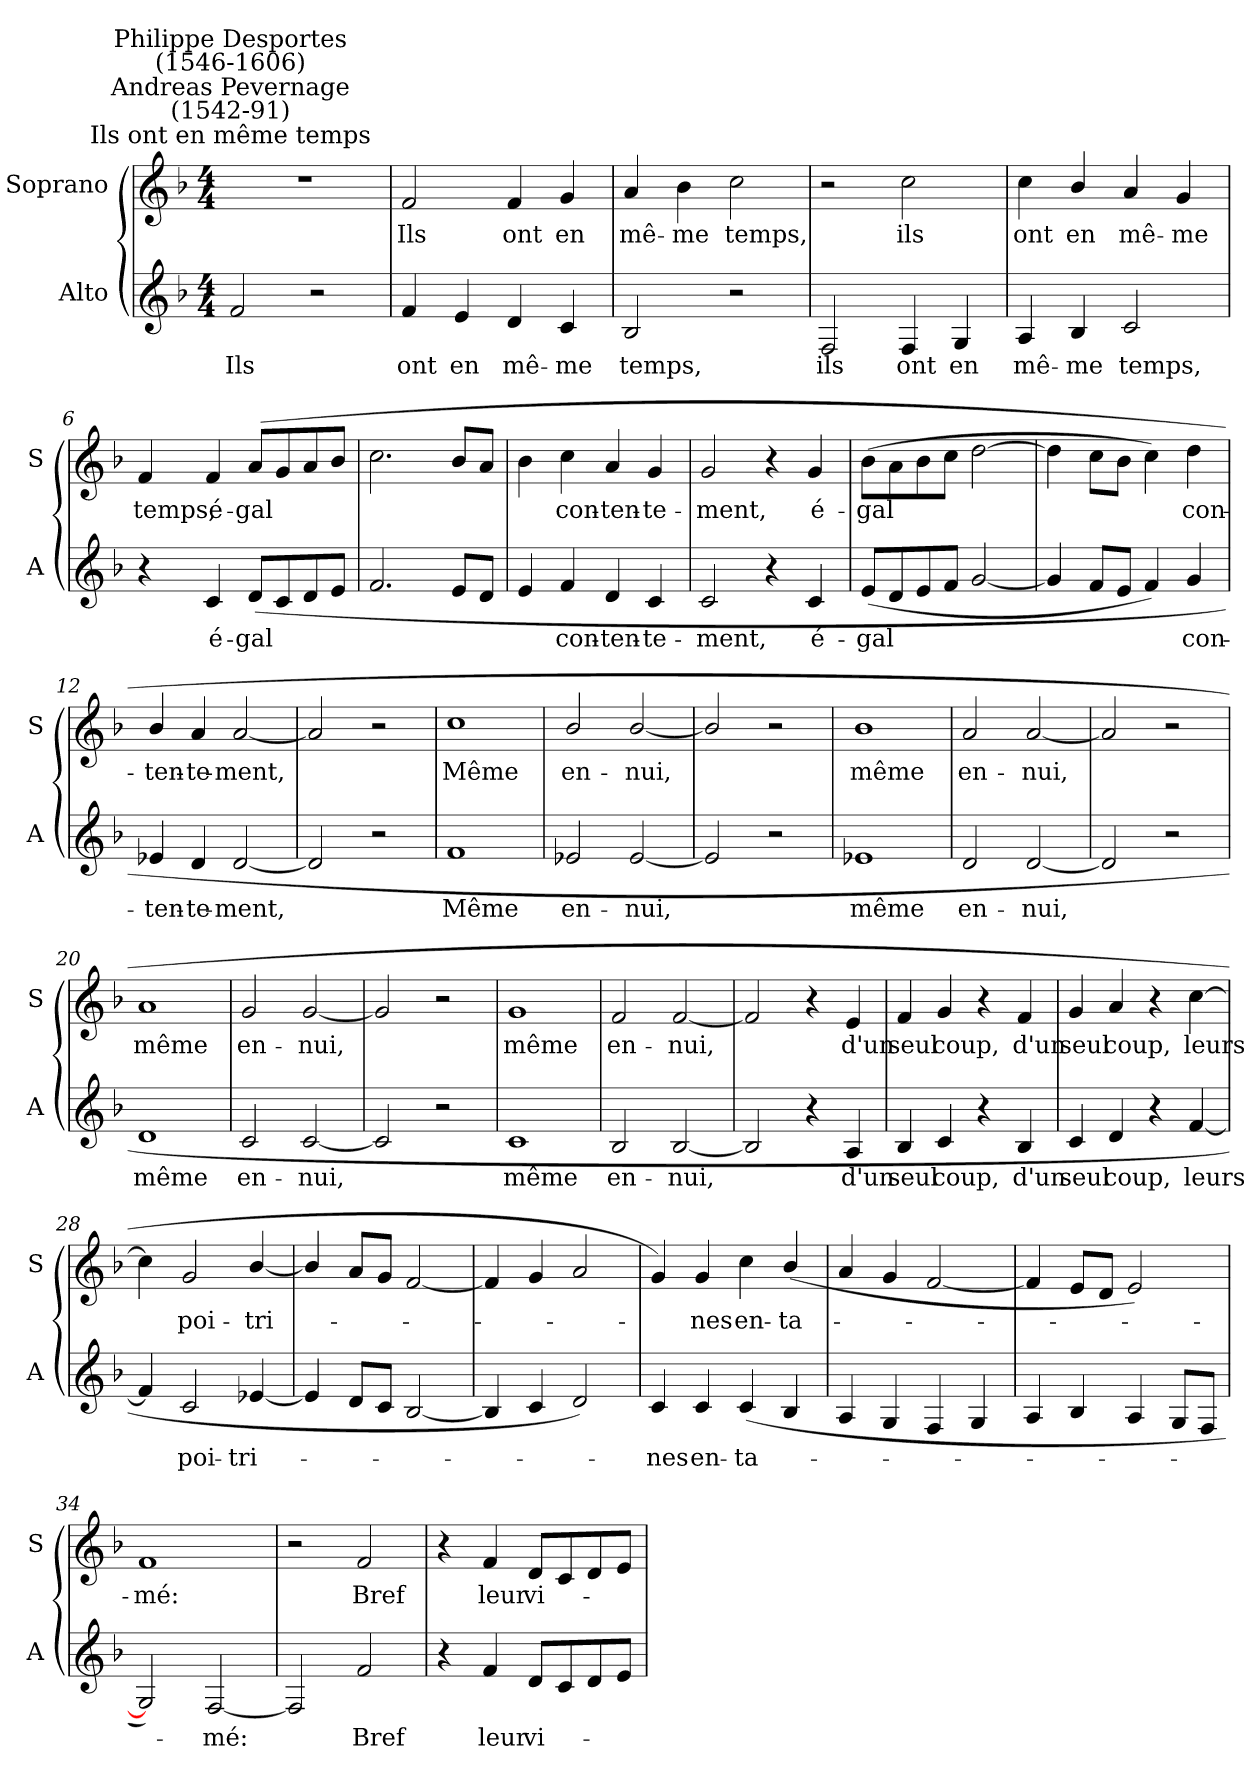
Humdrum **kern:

**kern	**text	**kern	**text
*part2	*part2	*part1	*part1
*staff2	*staff2	*staff1	*staff1
*I"Alto	*	*I"Soprano	*
*I'A	*	*I'S	*
*clefG2	*	*clefG2	*
*k[b-]	*	*k[b-]	*
*F:	*	*F:	*
*M4/4	*	*M4/4	*
=1	=1	=1	=1
!	!	!LO:TX:a:cj:t=Ils ont en même temps	!
!	!	!LO:TX:a:cj:t=Andreas Pevernage\n(1542-91)	!
!	!	!LO:TX:a:cj:t=Philippe Desportes\n(1546-1606)	!
!	!LO:LY:b	!	!
2f	Ils	1r	.
2r	.	.	.
=2	=2	=2	=2
!	!LO:LY:b	!	!LO:LY:b
4f	ont	2f	Ils
!	!LO:LY:b	!	!
4e	en	.	.
!	!LO:LY:b	!	!LO:LY:b
4d	mê-	4f	ont
!	!LO:LY:b	!	!LO:LY:b
4c	-me	4g	en
=3	=3	=3	=3
!	!LO:LY:b	!	!LO:LY:b
2B-	temps,	4a	mê-
!	!	!	!LO:LY:b
.	.	4b-	-me
!	!	!	!LO:LY:b
2r	.	2cc	temps,
=4	=4	=4	=4
!	!LO:LY:b	!	!
2F	ils	2r	.
!	!LO:LY:b	!	!LO:LY:b
4F	ont	2cc	ils
!	!LO:LY:b	!	!
4G	en	.	.
=5	=5	=5	=5
!	!LO:LY:b	!	!LO:LY:b
4A	mê-	4cc	ont
!	!LO:LY:b	!	!LO:LY:b
4B-	-me	4b-/	en
!	!LO:LY:b	!	!LO:LY:b
2c	temps,	4a	mê-
!	!	!	!LO:LY:b
.	.	4g	-me
=6	=6	=6	=6
!	!	!	!LO:LY:b
4r	.	4f	temps,
!	!LO:LY:b	!	!LO:LY:b
4c	é-	4f	é-
!	!LO:LY:b	!	!LO:LY:b
(<8dL	-gal	(<8aL	-gal
8c	.	8g	.
8d	.	8a	.
8eJ	.	8b-J	.
=7	=7	=7	=7
2.f	.	2.cc\	.
8eL	.	8b-L	.
8dJ	.	8aJ	.
!!LO:LB:g=z
=8	=8	=8	=8
4e	.	4b-\	.
!	!LO:LY:b	!	!LO:LY:b
4f	con-	4cc	con-
!	!LO:LY:b	!	!LO:LY:b
4d	-ten-	4a	-ten-
!	!LO:LY:b	!	!LO:LY:b
4c	-te-	4g	-te-
=9	=9	=9	=9
!	!LO:LY:b	!	!LO:LY:b
2c	-ment,	2g	-ment,
4r	.	4r	.
!	!LO:LY:b	!	!LO:LY:b
4c	é-	4g	é-
=10	=10	=10	=10
!	!LO:LY:b	!	!LO:LY:b
(<8eL	-gal	(>8b-L	-gal
8d	.	8a	.
8e	.	8b-	.
8fJ	.	8ccJ	.
[2g	.	[2dd	.
=11	=11	=11	=11
4g]	.	4dd]	.
8fL	.	8ccL	.
8eJ	.	8b-J	.
4f)	.	4cc)	.
!	!LO:LY:b	!	!LO:LY:b
4g	con-	4dd	con-
=12	=12	=12	=12
!	!LO:LY:b	!	!LO:LY:b
4e-X	-ten-	4b-/	-ten-
!	!LO:LY:b	!	!LO:LY:b
4d	-te-	4a	-te-
!	!LO:LY:b	!	!LO:LY:b
[2d	-ment,	[2a	-ment,
=13	=13	=13	=13
2d]	.	2a]	.
2r	.	2r	.
=14	=14	=14	=14
!	!LO:LY:b	!	!LO:LY:b
1f	Même	1cc	Même
=15	=15	=15	=15
!	!LO:LY:b	!	!LO:LY:b
2e-X	en-	2b-/	en-
!	!LO:LY:b	!	!LO:LY:b
[2e-	-nui,	[2b-/	-nui,
=16	=16	=16	=16
2e-]	.	2b-/]	.
2r	.	2r	.
=17	=17	=17	=17
!	!LO:LY:b	!	!LO:LY:b
1e-X	même	1b-	même
!!LO:LB:g=z
=18	=18	=18	=18
!	!LO:LY:b	!	!LO:LY:b
2d	en-	2a	en-
!	!LO:LY:b	!	!LO:LY:b
[2d	-nui,	[2a	-nui,
=19	=19	=19	=19
2d]	.	2a]	.
2r	.	2r	.
=20	=20	=20	=20
!	!LO:LY:b	!	!LO:LY:b
1d	même	1a	même
=21	=21	=21	=21
!	!LO:LY:b	!	!LO:LY:b
2c	en-	2g	en-
!	!LO:LY:b	!	!LO:LY:b
[2c	-nui,	[2g	-nui,
=22	=22	=22	=22
2c]	.	2g]	.
2r	.	2r	.
=23	=23	=23	=23
!	!LO:LY:b	!	!LO:LY:b
1c	même	1g	même
=24	=24	=24	=24
!	!LO:LY:b	!	!LO:LY:b
2B-	en-	2f	en-
!	!LO:LY:b	!	!LO:LY:b
[2B-	-nui,	[2f	-nui,
=25	=25	=25	=25
2B-]	.	2f]	.
4r	.	4r	.
!	!LO:LY:b	!	!LO:LY:b
4A	d'un	4e	d'un
=26	=26	=26	=26
!	!LO:LY:b	!	!LO:LY:b
4B-	seul	4f	seul
!	!LO:LY:b	!	!LO:LY:b
4c	coup,	4g	coup,
4r	.	4r	.
!	!LO:LY:b	!	!LO:LY:b
4B-	d'un	4f	d'un
=27	=27	=27	=27
!	!LO:LY:b	!	!LO:LY:b
4c	seul	4g	seul
!	!LO:LY:b	!	!LO:LY:b
4d	coup,	4a	coup,
4r	.	4r	.
!	!LO:LY:b	!	!LO:LY:b
[4f	leurs	[4cc	leurs
!!LO:LB:g=z
=28	=28	=28	=28
4f]	.	4cc]	.
!	!LO:LY:b	!	!LO:LY:b
2c	poi-	2g	poi-
!	!LO:LY:b	!	!LO:LY:b
[4e-X	-tri-	[4b-/	-tri-
=29	=29	=29	=29
4e-]	.	4b-/]	.
8dL	.	8aL	.
8cJ	.	8gJ	.
[2B-	.	[2f	.
=30	=30	=30	=30
4B-]	.	4f]	.
4c	.	4g	.
2d)	.	2a	.
=31	=31	=31	=31
!	!LO:LY:b	!	!
4c	nes	4g)	.
!	!LO:LY:b	!	!LO:LY:b
4c	en-	4g	nes
!	!LO:LY:b	!	!LO:LY:b
(<4c/	-ta-	4cc	en-
!	!	!	!LO:LY:b
4B-/	.	(<4b-/	-ta-
=32	=32	=32	=32
4A	.	4a	.
4G	.	4g	.
4F	.	[2f	.
4G	.	.	.
=33	=33	=33	=33
4A	.	4f]	.
4B-/	.	8eL	.
.	.	8dJ	.
4A	.	2e)	.
8GL	.	.	.
8FJ	.	.	.
=34	=34	=34	=34
!	!	!	!LO:LY:b
2G])	.	1f	mé:
!	!LO:LY:b	!	!
[2F	mé:	.	.
=35	=35	=35	=35
2F]	.	2r	.
!	!LO:LY:b	!	!LO:LY:b
2f	Bref	2f	Bref
=36	=36	=36	=36
4r	.	4r	.
!	!LO:LY:b	!	!LO:LY:b
4f	leur	4f	leur
!	!LO:LY:b	!	!LO:LY:b
8dL	vi-	8dL	vi-
8c	.	8c	.
8d	.	8d	.
8eJ	.	8eJ	.
=	=	=	=
*-	*-	*-	*-
